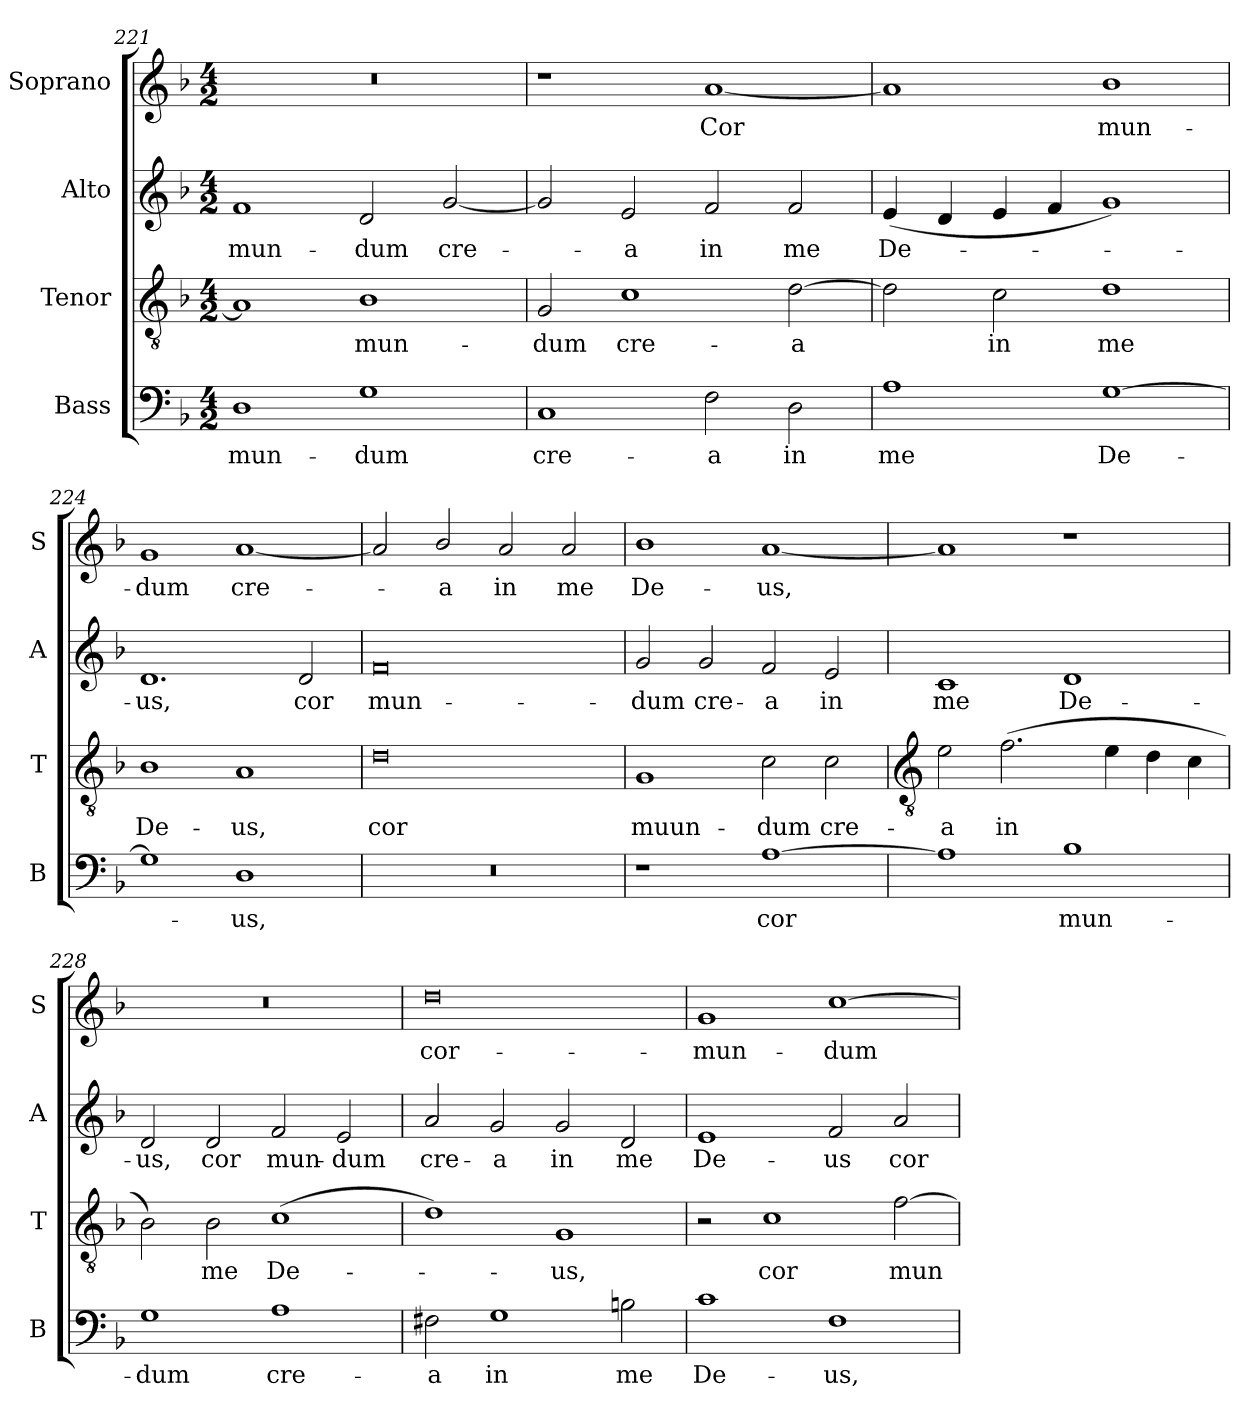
**kern	**text	**kern	**text	**kern	**text	**kern	**text
*part4	*part4	*part3	*part3	*part2	*part2	*part1	*part1
*staff4	*staff4	*staff3	*staff3	*staff2	*staff2	*staff1	*staff1
*I"Bass	*	*I"Tenor	*	*I"Alto	*	*I"Soprano	*
*I'B	*	*I'T	*	*I'A	*	*I'S	*
*clefF4	*	*clefGv2	*	*clefG2	*	*clefG2	*
*k[b-]	*	*k[b-]	*	*k[b-]	*	*k[b-]	*
*F:	*	*F:	*	*F:	*	*F:	*
*M4/2	*	*M4/2	*	*M4/2	*	*M4/2	*
=221	=221	=221	=221	=221	=221	=221	=221
!	!LO:LY:b	!	!	!	!LO:LY:b	!	!
1D	mun-	1A]	.	1f	mun-	0r	.
!	!LO:LY:b	!	!LO:LY:b	!	!LO:LY:b	!	!
1G	-dum	1B-	mun-	2d	-dum	.	.
!	!	!	!	!	!LO:LY:b	!	!
.	.	.	.	[2g	cre-	.	.
=222	=222	=222	=222	=222	=222	=222	=222
!	!LO:LY:b	!	!LO:LY:b	!	!	!	!
1C	cre-	2G	-dum	2g]	.	1r	.
!	!	!	!LO:LY:b	!	!LO:LY:b	!	!
.	.	1c	cre-	2e	a	.	.
!	!LO:LY:b	!	!	!	!LO:LY:b	!	!LO:LY:b
2F	-a	.	.	2f	in	[1a	Cor
!	!LO:LY:b	!	!LO:LY:b	!	!LO:LY:b	!	!
2D	in	[2d	-a	2f	me	.	.
=223	=223	=223	=223	=223	=223	=223	=223
!	!LO:LY:b	!	!	!	!LO:LY:b	!	!
1A	me	2d]	.	(<4e	De-	1a]	.
.	.	.	.	4d	.	.	.
!	!	!	!LO:LY:b	!	!	!	!
.	.	2c	in	4e	.	.	.
.	.	.	.	4f	.	.	.
!	!LO:LY:b	!	!LO:LY:b	!	!	!	!LO:LY:b
[1G	De-	1d	me	1g)	.	1b-	mun-
=224	=224	=224	=224	=224	=224	=224	=224
!	!	!	!LO:LY:b	!	!LO:LY:b	!	!LO:LY:b
1G]	.	1B-	De-	1.d	us,	1g	-dum
!	!LO:LY:b	!	!LO:LY:b	!	!	!	!LO:LY:b
1D	us,	1A	-us,	.	.	[1a	cre-
!	!	!	!	!	!LO:LY:b	!	!
.	.	.	.	2d	cor	.	.
=225	=225	=225	=225	=225	=225	=225	=225
!	!	!	!LO:LY:b	!	!LO:LY:b	!	!
0r	.	0d	cor	0f	mun-	2a]	.
!	!	!	!	!	!	!	!LO:LY:b
.	.	.	.	.	.	2b-/	a
!	!	!	!	!	!	!	!LO:LY:b
.	.	.	.	.	.	2a	in
!	!	!	!	!	!	!	!LO:LY:b
.	.	.	.	.	.	2a	me
=226	=226	=226	=226	=226	=226	=226	=226
!	!	!	!LO:LY:b	!	!LO:LY:b	!	!LO:LY:b
1r	.	1G	muun-	2g	-dum	1b-	De-
!	!	!	!	!	!LO:LY:b	!	!
.	.	.	.	2g	cre-	.	.
!	!LO:LY:b	!	!LO:LY:b	!	!LO:LY:b	!	!LO:LY:b
[1A	cor	2c	-dum	2f	-a	[1a	-us,
!	!	!	!LO:LY:b	!	!LO:LY:b	!	!
.	.	2c	cre-	2e	in	.	.
!!LO:LB:g=z
=227	=227	=227	=227	=227	=227	=227	=227
*	*	*clefGv2	*	*	*	*	*
!	!	!	!LO:LY:b	!	!LO:LY:b	!	!
1A]	.	2e	-a	1c	me	1a]	.
!	!	!	!LO:LY:b	!	!	!	!
.	.	(>2.f	in	.	.	.	.
!	!LO:LY:b	!	!	!	!LO:LY:b	!	!
1B-	mun-	.	.	1d	De-	1r	.
.	.	4e	.	.	.	.	.
.	.	4d	.	.	.	.	.
.	.	4c	.	.	.	.	.
=228	=228	=228	=228	=228	=228	=228	=228
!	!LO:LY:b	!	!	!	!LO:LY:b	!	!
1G	-dum	2B-)	.	2d	-us,	0r	.
!	!	!	!LO:LY:b	!	!LO:LY:b	!	!
.	.	2B-	me	2d	cor	.	.
!	!LO:LY:b	!	!LO:LY:b	!	!LO:LY:b	!	!
1A	cre-	(>1c	De-	2f	mun-	.	.
!	!	!	!	!	!LO:LY:b	!	!
.	.	.	.	2e	-dum	.	.
=229	=229	=229	=229	=229	=229	=229	=229
!	!LO:LY:b	!	!	!	!LO:LY:b	!	!LO:LY:b
2F#X	-a	1d)	.	2a	cre-	0dd	cor-
!	!LO:LY:b	!	!	!	!LO:LY:b	!	!
1G	in	.	.	2g	-a	.	.
!	!	!	!LO:LY:b	!	!LO:LY:b	!	!
.	.	1G	us,	2g	in	.	.
!	!LO:LY:b	!	!	!	!LO:LY:b	!	!
2Bn	me	.	.	2d	me	.	.
=230	=230	=230	=230	=230	=230	=230	=230
!	!LO:LY:b	!	!	!	!LO:LY:b	!	!LO:LY:b
1c	De-	2r	.	1e	De-	1g	-mun-
!	!	!	!LO:LY:b	!	!	!	!
.	.	1c	cor	.	.	.	.
!	!LO:LY:b	!	!	!	!LO:LY:b	!	!LO:LY:b
1F	-us,	.	.	2f	-us	[1cc	-dum
!	!	!	!LO:LY:b	!	!LO:LY:b	!	!
.	.	[2f	mun-	2a	cor	.	.
=	=	=	=	=	=	=	=
*-	*-	*-	*-	*-	*-	*-	*-
